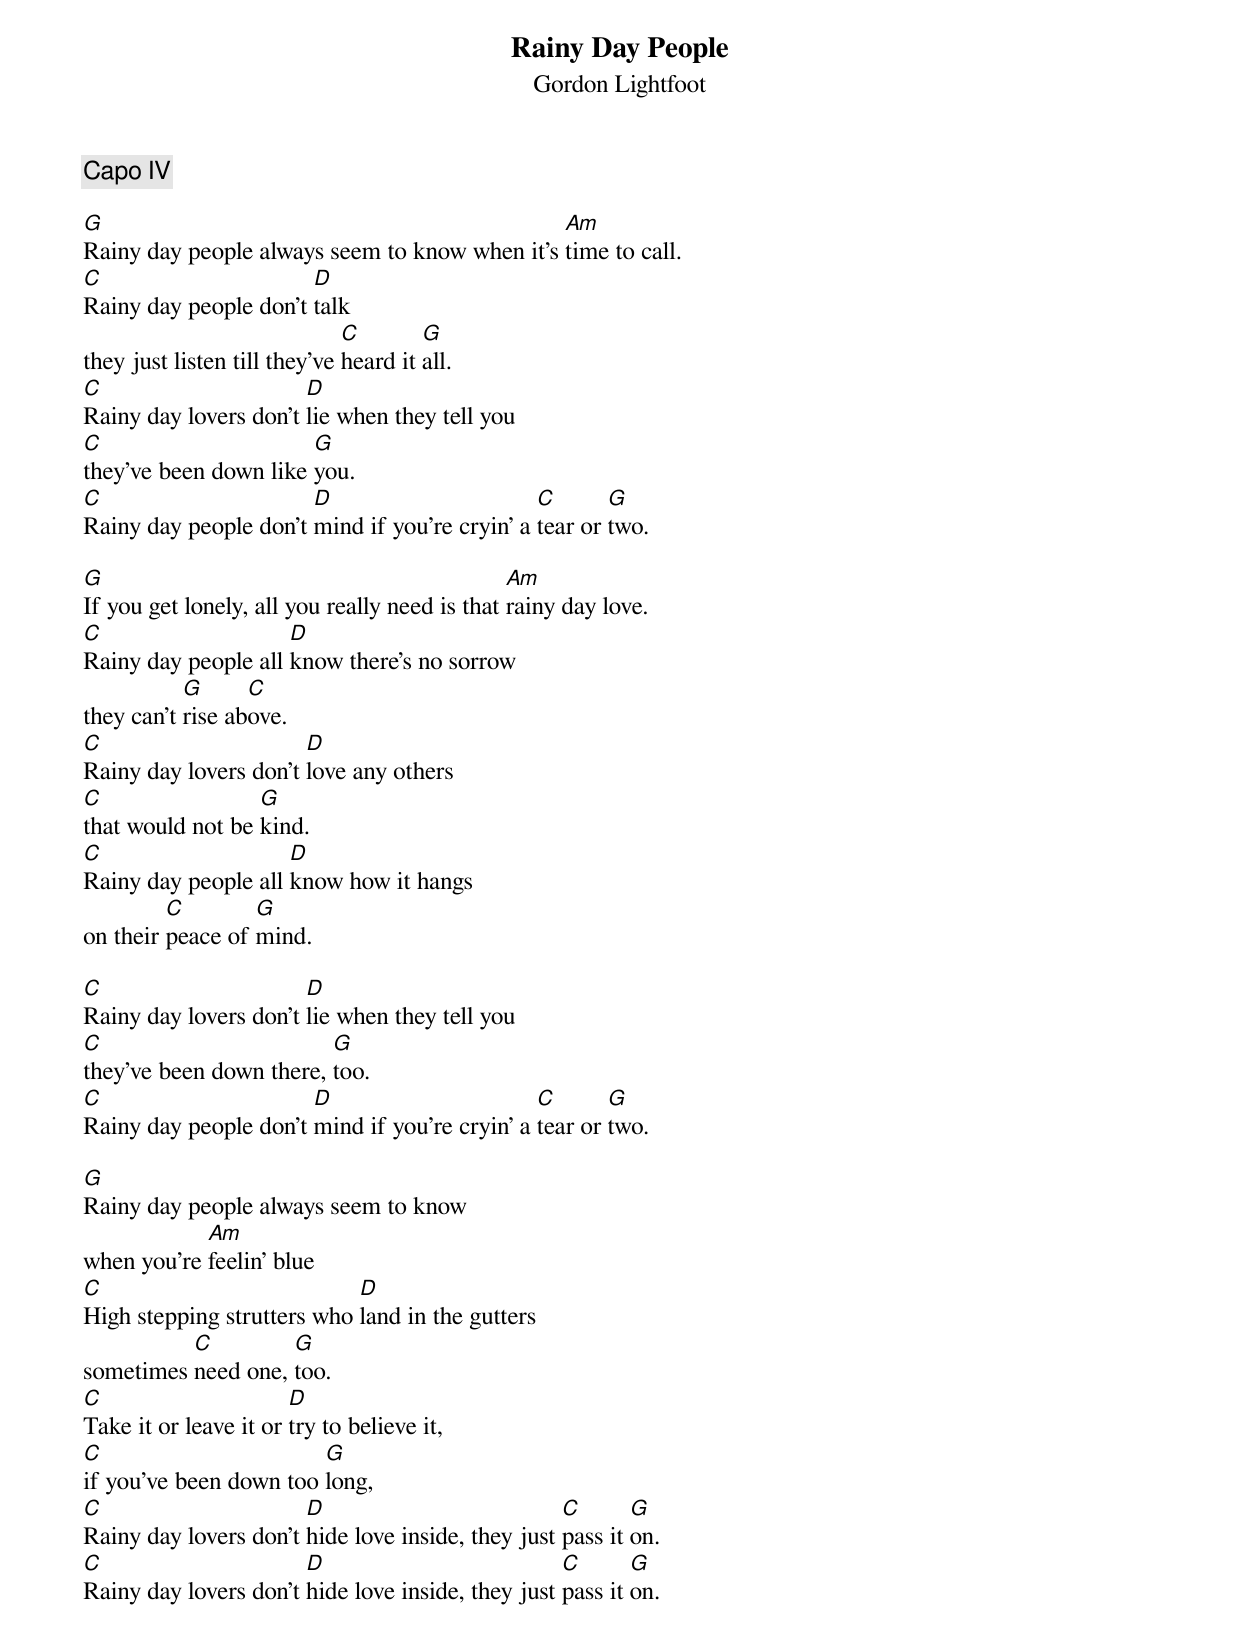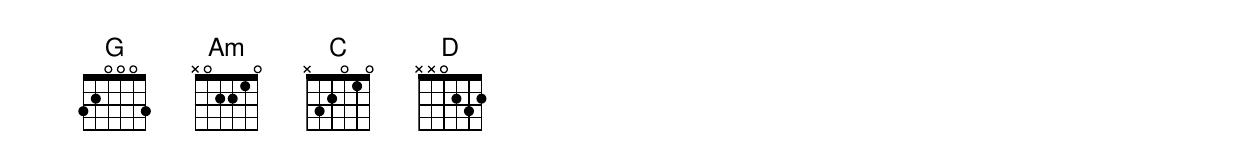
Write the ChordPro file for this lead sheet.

{title: Rainy Day People}
{subtitle: Gordon Lightfoot}
{c:Capo IV}

[G]Rainy day people always seem to know when it's [Am]time to call.
[C]Rainy day people don't [D]talk
they just listen till they've [C]heard it [G]all.
[C]Rainy day lovers don't [D]lie when they tell you
[C]they've been down like [G]you.
[C]Rainy day people don't [D]mind if you're cryin' a [C]tear or [G]two.

[G]If you get lonely, all you really need is that [Am]rainy day love.
[C]Rainy day people all [D]know there's no sorrow
they can't [G]rise ab[C]ove.
[C]Rainy day lovers don't [D]love any others
[C]that would not be [G]kind.
[C]Rainy day people all [D]know how it hangs
on their [C]peace of [G]mind.

[C]Rainy day lovers don't [D]lie when they tell you
[C]they've been down there, [G]too.
[C]Rainy day people don't [D]mind if you're cryin' a [C]tear or [G]two.

[G]Rainy day people always seem to know
when you're [Am]feelin' blue
[C]High stepping strutters who [D]land in the gutters
sometimes [C]need one, [G]too.
[C]Take it or leave it or [D]try to believe it,
[C]if you've been down too [G]long,
[C]Rainy day lovers don't [D]hide love inside, they just [C]pass it [G]on.
[C]Rainy day lovers don't [D]hide love inside, they just [C]pass it [G]on.

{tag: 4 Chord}
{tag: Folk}
